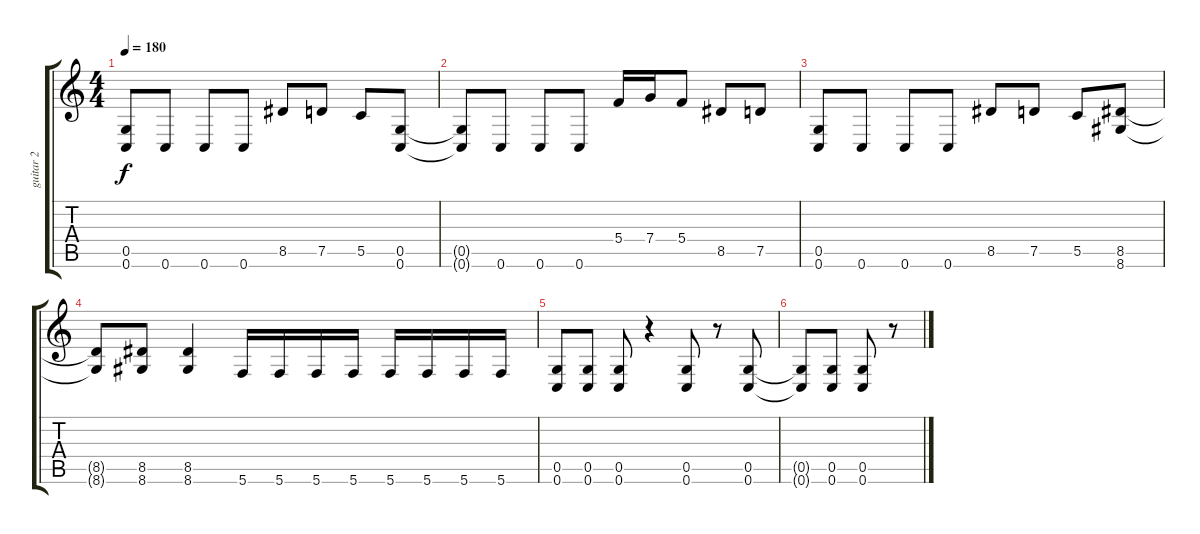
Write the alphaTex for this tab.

\track ("guitar 2" "guitar 2") {instrument overdrivenguitar}
\staff {score tabs}
\tuning (D4 A3 F3 C3 G2 C2) {hide}
\ts (4 4)
\tempo 180
\clef g2
\ks c
(0.5 0.6).8{dy f} 0.6.8 0.6.8 0.6.8 8.5.8 7.5.8 5.5.8 (0.5 0.6).8 |
(0.5{t} 0.6{t}).8 0.6.8 0.6.8 0.6.8 5.4.16 7.4.16 5.4.8 8.5.8 7.5.8 |
(0.5 0.6).8 0.6.8 0.6.8 0.6.8 8.5.8 7.5.8 5.5.8 (8.5 8.6).8 |
(8.5{t} 8.6{t}).8 (8.5 8.6).8 (8.5 8.6).4 5.6.16 5.6.16 5.6.16 5.6.16 5.6.16 5.6.16 5.6.16 5.6.16 |
(0.5 0.6).8 (0.5 0.6).8 (0.5 0.6).8 r.4 (0.5 0.6).8 r.8 (0.5 0.6).8 |
(0.5{t} 0.6{t}).8 (0.5 0.6).8 (0.5 0.6).8 r.8
